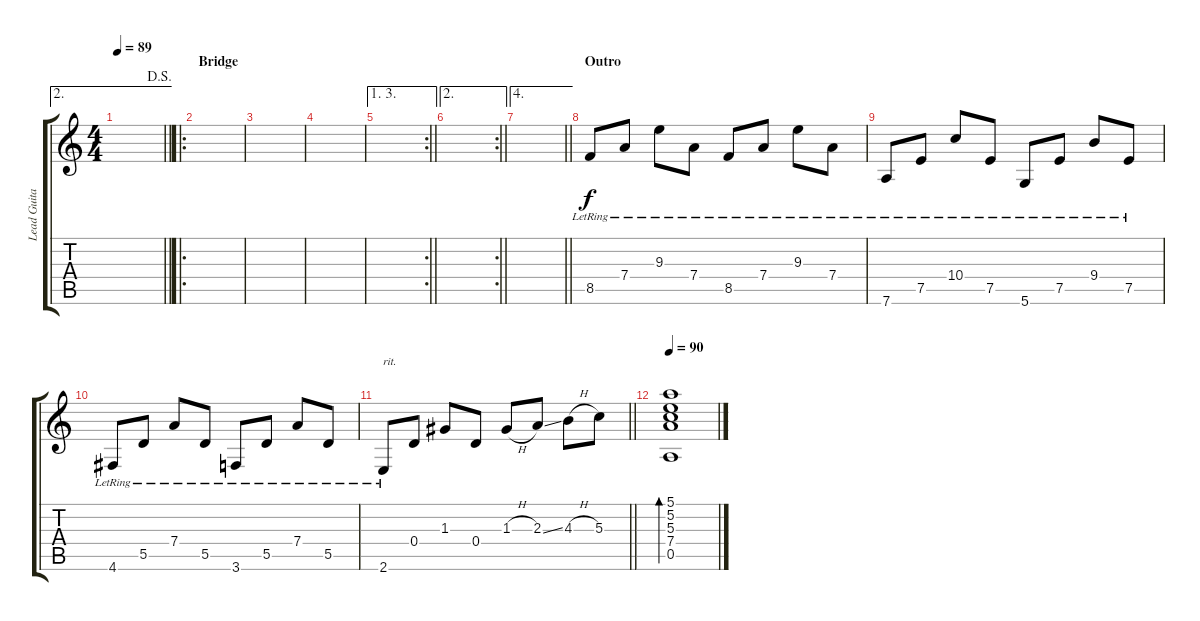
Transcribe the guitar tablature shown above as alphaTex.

\track ("Lead Guitar (clean)" "Lead Guita") {instrument electricguitarclean}
\staff {score tabs}
\tuning (E4 B3 G3 D3 A2 D2) {hide}
\ae 2
\ts (4 4)
\jump dalsegno
\tempo 89
\clef g2
\barLineRight lightlight
\ks c
|
\ro
\section ("" "Bridge")
|
|
|
\ae (1 3)
\rc 2
\barLineRight lightlight
|
\ae 2
\rc 2
\barLineRight lightlight
|
\ae 4
\barLineRight lightlight
|
\section ("" "Outro")
8.5{lr}.8 7.4{lr}.8 9.3{lr}.8 7.4{lr}.8 8.5{lr}.8 7.4{lr}.8 9.3{lr}.8 7.4{lr}.8 |
7.6{lr}.8 7.5{lr}.8 10.4{lr}.8 7.5{lr}.8 5.6{lr}.8 7.5{lr}.8 9.4{lr}.8 7.5{lr}.8 |
4.6{lr}.8 5.5{lr}.8 7.4{lr}.8 5.5{lr}.8 3.6{lr}.8 5.5{lr}.8 7.4{lr}.8 5.5{lr}.8 |
\barLineRight lightlight
2.6{lr}.8{txt "rit."} 0.4.8 1.3.8 0.4.8 1.3{h}.8 2.3{ss}.8 4.3{h}.8 5.3.8 |
\tempo 90
(5.1 5.2 5.3 7.4 0.5).1{bd 480}
